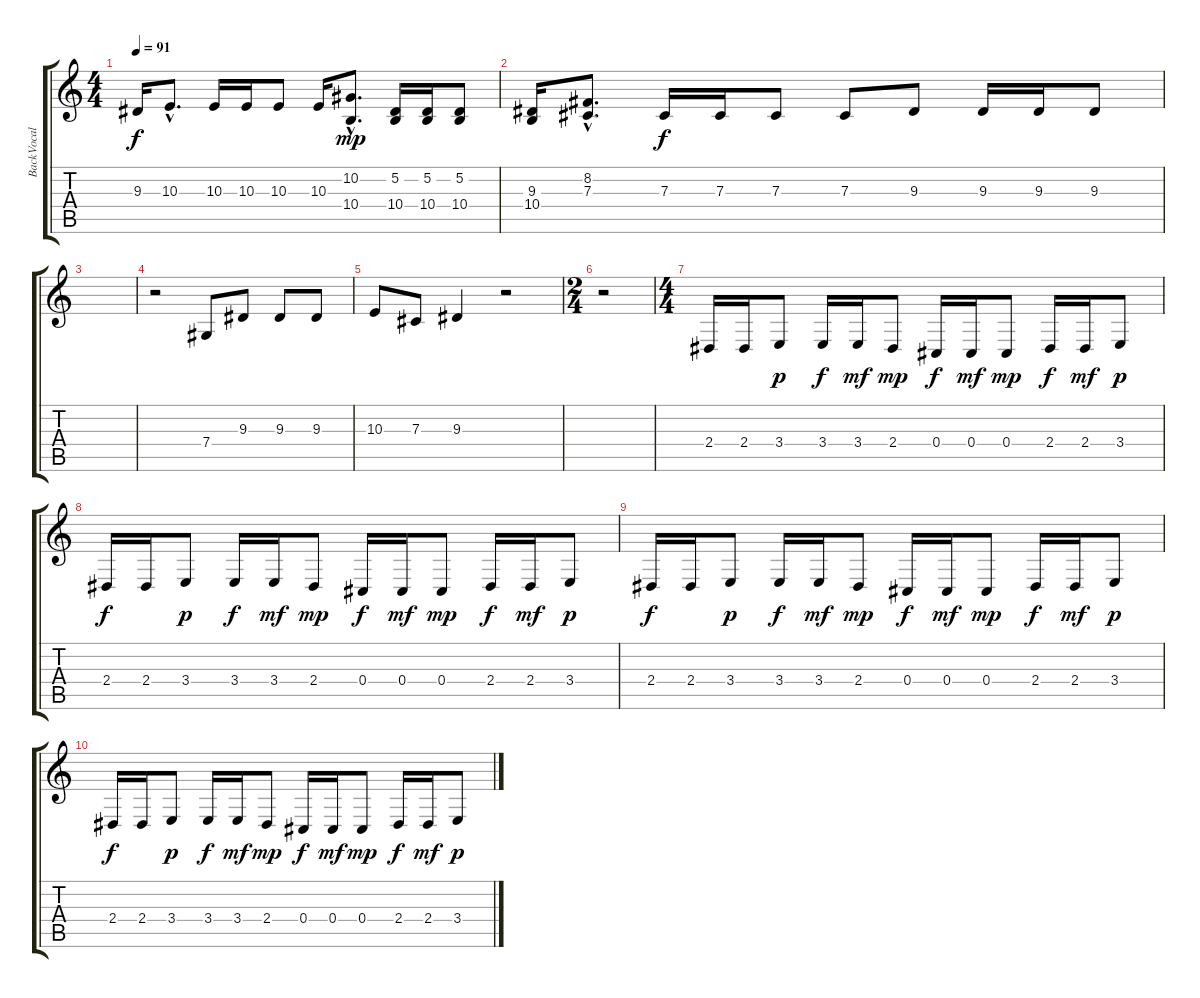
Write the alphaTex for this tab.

\track ("BackVocal" "BackVocal") {instrument flute}
\staff {score tabs}
\tuning (Eb4 Bb3 Gb3 Db3 Ab2 Eb2) {hide}
\ts (4 4)
\tempo 91
\clef g2
\ks c
9.3.16{dy f} 10.3{hac}.8{d} 10.3.16 10.3.16 10.3.8 10.3.16 (10.2{hac} 10.4{hac}).8{d dy mp} (5.2 10.4).16 (5.2 10.4).16 (5.2 10.4).8 |
(9.3 10.4).16 (8.2{hac} 7.3{hac}).8{d} 7.3.16{dy f} 7.3.16 7.3.8 7.3.8 9.3.8 9.3.16 9.3.16 9.3.8 |
|
r.2 7.4.8 9.3.8 9.3.8 9.3.8 |
10.3.8 7.3.8 9.3.4 r.2 |
\ts (2 4)
r.2 |
\ts (4 4)
2.4.16 2.4.16 3.4.8{dy p} 3.4.16{dy f} 3.4.16{dy mf} 2.4.8{dy mp} 0.4.16{dy f} 0.4.16{dy mf} 0.4.8{dy mp} 2.4.16{dy f} 2.4.16{dy mf} 3.4.8{dy p} |
2.4.16{dy f} 2.4.16 3.4.8{dy p} 3.4.16{dy f} 3.4.16{dy mf} 2.4.8{dy mp} 0.4.16{dy f} 0.4.16{dy mf} 0.4.8{dy mp} 2.4.16{dy f} 2.4.16{dy mf} 3.4.8{dy p} |
2.4.16{dy f} 2.4.16 3.4.8{dy p} 3.4.16{dy f} 3.4.16{dy mf} 2.4.8{dy mp} 0.4.16{dy f} 0.4.16{dy mf} 0.4.8{dy mp} 2.4.16{dy f} 2.4.16{dy mf} 3.4.8{dy p} |
2.4.16{dy f} 2.4.16 3.4.8{dy p} 3.4.16{dy f} 3.4.16{dy mf} 2.4.8{dy mp} 0.4.16{dy f} 0.4.16{dy mf} 0.4.8{dy mp} 2.4.16{dy f} 2.4.16{dy mf} 3.4.8{dy p}
